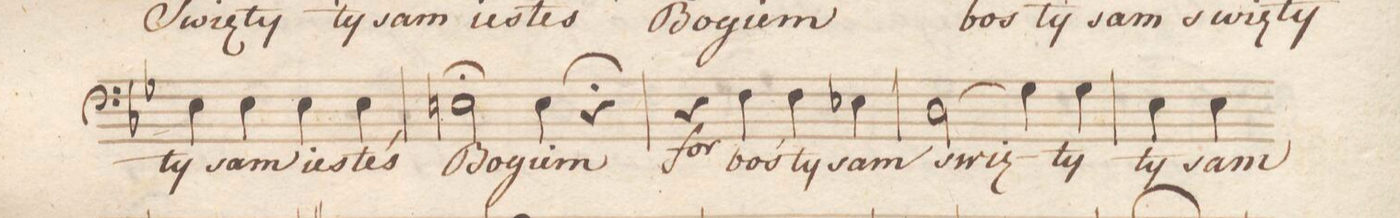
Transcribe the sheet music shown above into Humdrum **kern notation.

**kern	**text	**dynam
*I"Basso	*	*
*clefF4	*	*
*k[b-e-]	*	*
*met(c)	*	*
*M4/4	*	*
4E-\	ty	.
4E-\	sam	.
4E-\	ies-	.
4E-\	-teś	.
=108	=108	=108
2En;\	Bo-	.
4E\	-giem	.
4r;	.	.
=109	=109	=109
4r	.	f
4F\	boś	.
4F\	ty	.
4E-X\	sam	.
=110	=110	=110
(2D\	swię-	.
4G\)	.	.
4G\	-ty	.
=111	=111	=111
4E-\	ty	.
4E-\	sam	.
*-	*-	*-
